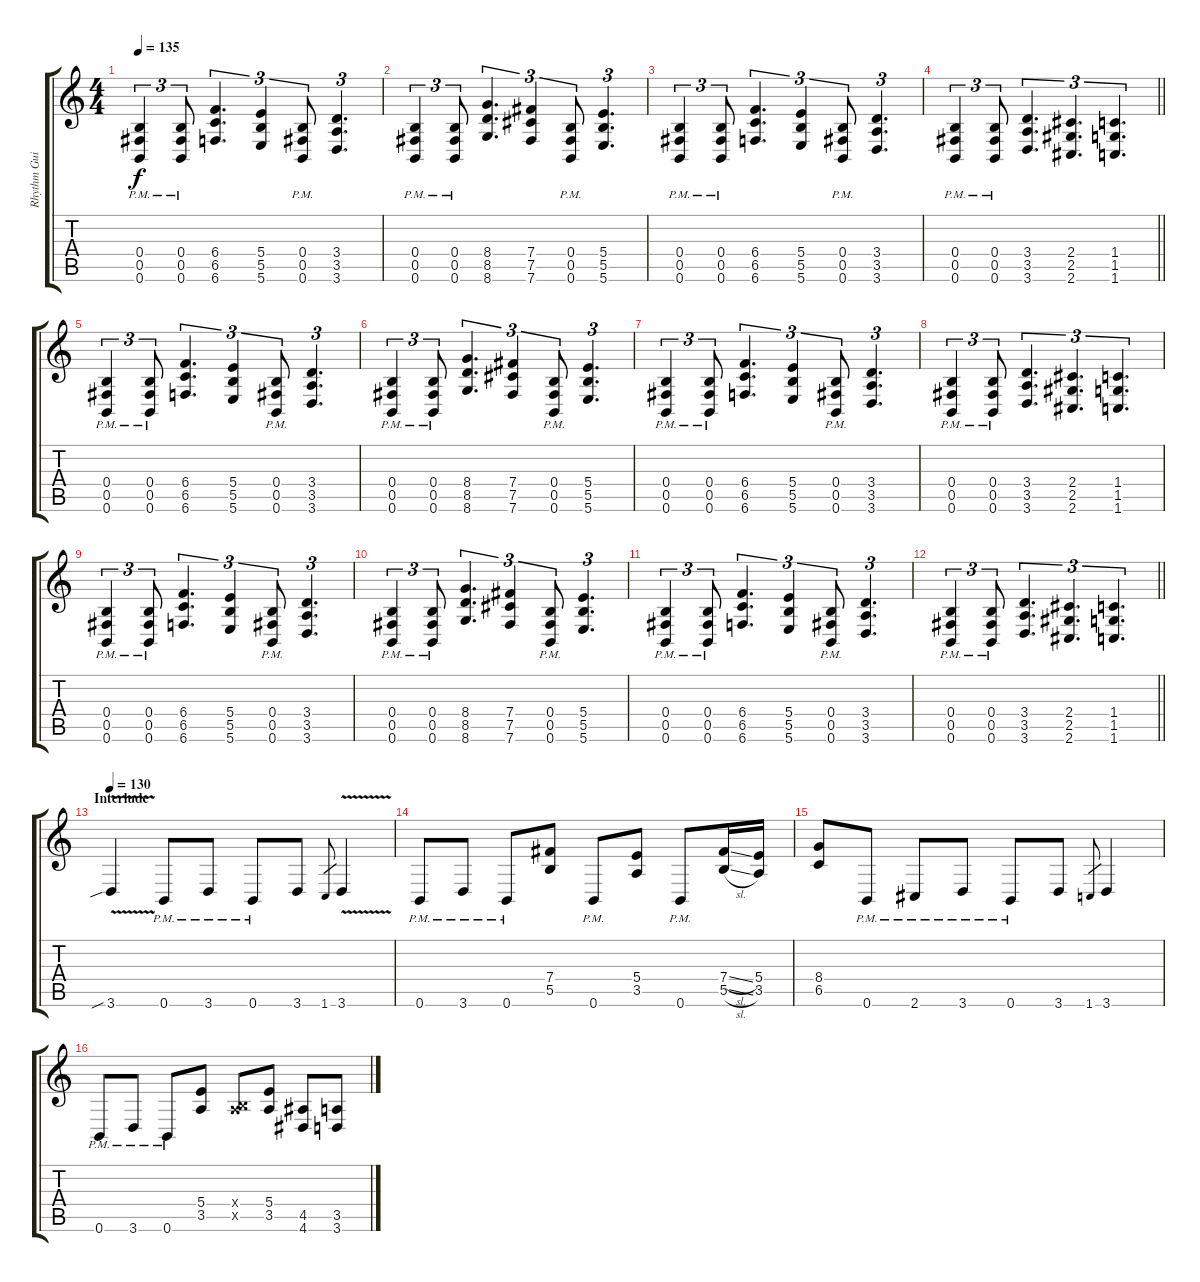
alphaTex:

\track ("Rhythm Guitar 2" "Rhythm Gui") {instrument distortionguitar}
\staff {score tabs}
\tuning (Db4 Ab3 E3 B2 Gb2 B1) {hide}
\ts (4 4)
\tempo 135
\clef g2
\ks c
(0.4{pm} 0.5{pm} 0.6{pm}).4{tu (3 2) dy f} (0.4{pm} 0.5 0.6).8{tu (3 2)} (6.4 6.5 6.6).4{d tu (3 2)} (5.4 5.5 5.6).4{tu (3 2)} (0.4{pm} 0.5{pm} 0.6{pm}).8{tu (3 2)} (3.4 3.5 3.6).4{d tu (3 2)} |
(0.4{pm} 0.5{pm} 0.6{pm}).4{tu (3 2)} (0.4{pm} 0.5 0.6).8{tu (3 2)} (8.4 8.5 8.6).4{d tu (3 2)} (7.4 7.5 7.6).4{tu (3 2)} (0.4{pm} 0.5{pm} 0.6{pm}).8{tu (3 2)} (5.4 5.5 5.6).4{d tu (3 2)} |
(0.4{pm} 0.5{pm} 0.6{pm}).4{tu (3 2)} (0.4{pm} 0.5 0.6).8{tu (3 2)} (6.4 6.5 6.6).4{d tu (3 2)} (5.4 5.5 5.6).4{tu (3 2)} (0.4{pm} 0.5{pm} 0.6{pm}).8{tu (3 2)} (3.4 3.5 3.6).4{d tu (3 2)} |
\barLineRight lightlight
(0.4{pm} 0.5{pm} 0.6{pm}).4{tu (3 2)} (0.4{pm} 0.5 0.6).8{tu (3 2)} (3.4 3.5 3.6).4{d tu (3 2)} (2.4 2.5 2.6).4{d tu (3 2)} (1.4 1.5 1.6).4{d tu (3 2)} |
(0.4{pm} 0.5{pm} 0.6{pm}).4{tu (3 2)} (0.4{pm} 0.5 0.6).8{tu (3 2)} (6.4 6.5 6.6).4{d tu (3 2)} (5.4 5.5 5.6).4{tu (3 2)} (0.4{pm} 0.5{pm} 0.6{pm}).8{tu (3 2)} (3.4 3.5 3.6).4{d tu (3 2)} |
(0.4{pm} 0.5{pm} 0.6{pm}).4{tu (3 2)} (0.4{pm} 0.5 0.6).8{tu (3 2)} (8.4 8.5 8.6).4{d tu (3 2)} (7.4 7.5 7.6).4{tu (3 2)} (0.4{pm} 0.5{pm} 0.6{pm}).8{tu (3 2)} (5.4 5.5 5.6).4{d tu (3 2)} |
(0.4{pm} 0.5{pm} 0.6{pm}).4{tu (3 2)} (0.4{pm} 0.5 0.6).8{tu (3 2)} (6.4 6.5 6.6).4{d tu (3 2)} (5.4 5.5 5.6).4{tu (3 2)} (0.4{pm} 0.5{pm} 0.6{pm}).8{tu (3 2)} (3.4 3.5 3.6).4{d tu (3 2)} |
(0.4{pm} 0.5{pm} 0.6{pm}).4{tu (3 2)} (0.4{pm} 0.5 0.6).8{tu (3 2)} (3.4 3.5 3.6).4{d tu (3 2)} (2.4 2.5 2.6).4{d tu (3 2)} (1.4 1.5 1.6).4{d tu (3 2)} |
(0.4{pm} 0.5{pm} 0.6{pm}).4{tu (3 2)} (0.4{pm} 0.5 0.6).8{tu (3 2)} (6.4 6.5 6.6).4{d tu (3 2)} (5.4 5.5 5.6).4{tu (3 2)} (0.4{pm} 0.5{pm} 0.6{pm}).8{tu (3 2)} (3.4 3.5 3.6).4{d tu (3 2)} |
(0.4{pm} 0.5{pm} 0.6{pm}).4{tu (3 2)} (0.4{pm} 0.5 0.6).8{tu (3 2)} (8.4 8.5 8.6).4{d tu (3 2)} (7.4 7.5 7.6).4{tu (3 2)} (0.4{pm} 0.5{pm} 0.6{pm}).8{tu (3 2)} (5.4 5.5 5.6).4{d tu (3 2)} |
(0.4{pm} 0.5{pm} 0.6{pm}).4{tu (3 2)} (0.4{pm} 0.5 0.6).8{tu (3 2)} (6.4 6.5 6.6).4{d tu (3 2)} (5.4 5.5 5.6).4{tu (3 2)} (0.4{pm} 0.5{pm} 0.6{pm}).8{tu (3 2)} (3.4 3.5 3.6).4{d tu (3 2)} |
\barLineRight lightlight
(0.4{pm} 0.5{pm} 0.6{pm}).4{tu (3 2)} (0.4{pm} 0.5 0.6).8{tu (3 2)} (3.4 3.5 3.6).4{d tu (3 2)} (2.4 2.5 2.6).4{d tu (3 2)} (1.4 1.5 1.6).4{d tu (3 2)} |
\section ("" "Interlude")
\tempo 130
3.6{v sib}.4 0.6{pm}.8 3.6{pm}.8 0.6{pm}.8 3.6.8 1.6.8{gr} 3.6{v}.4 |
0.6{pm}.8 3.6{pm}.8 0.6{pm}.8 (7.4 5.5).8 0.6{pm}.8 (5.4 3.5).8 0.6{pm}.8 (7.4{sl} 5.5{sl}).16 (5.4 3.5).16 |
(8.4 6.5).8 0.6{pm}.8 2.6{pm}.8 3.6{pm}.8 0.6{pm}.8 3.6.8 1.6.8{gr} 3.6.4 |
0.6{pm}.8 3.6{pm}.8 0.6{pm}.8 (5.4 3.5).8 (0.4{x} 3.5{x}).8 (5.4 3.5).8 (4.5 4.6).8 (3.5 3.6).8
